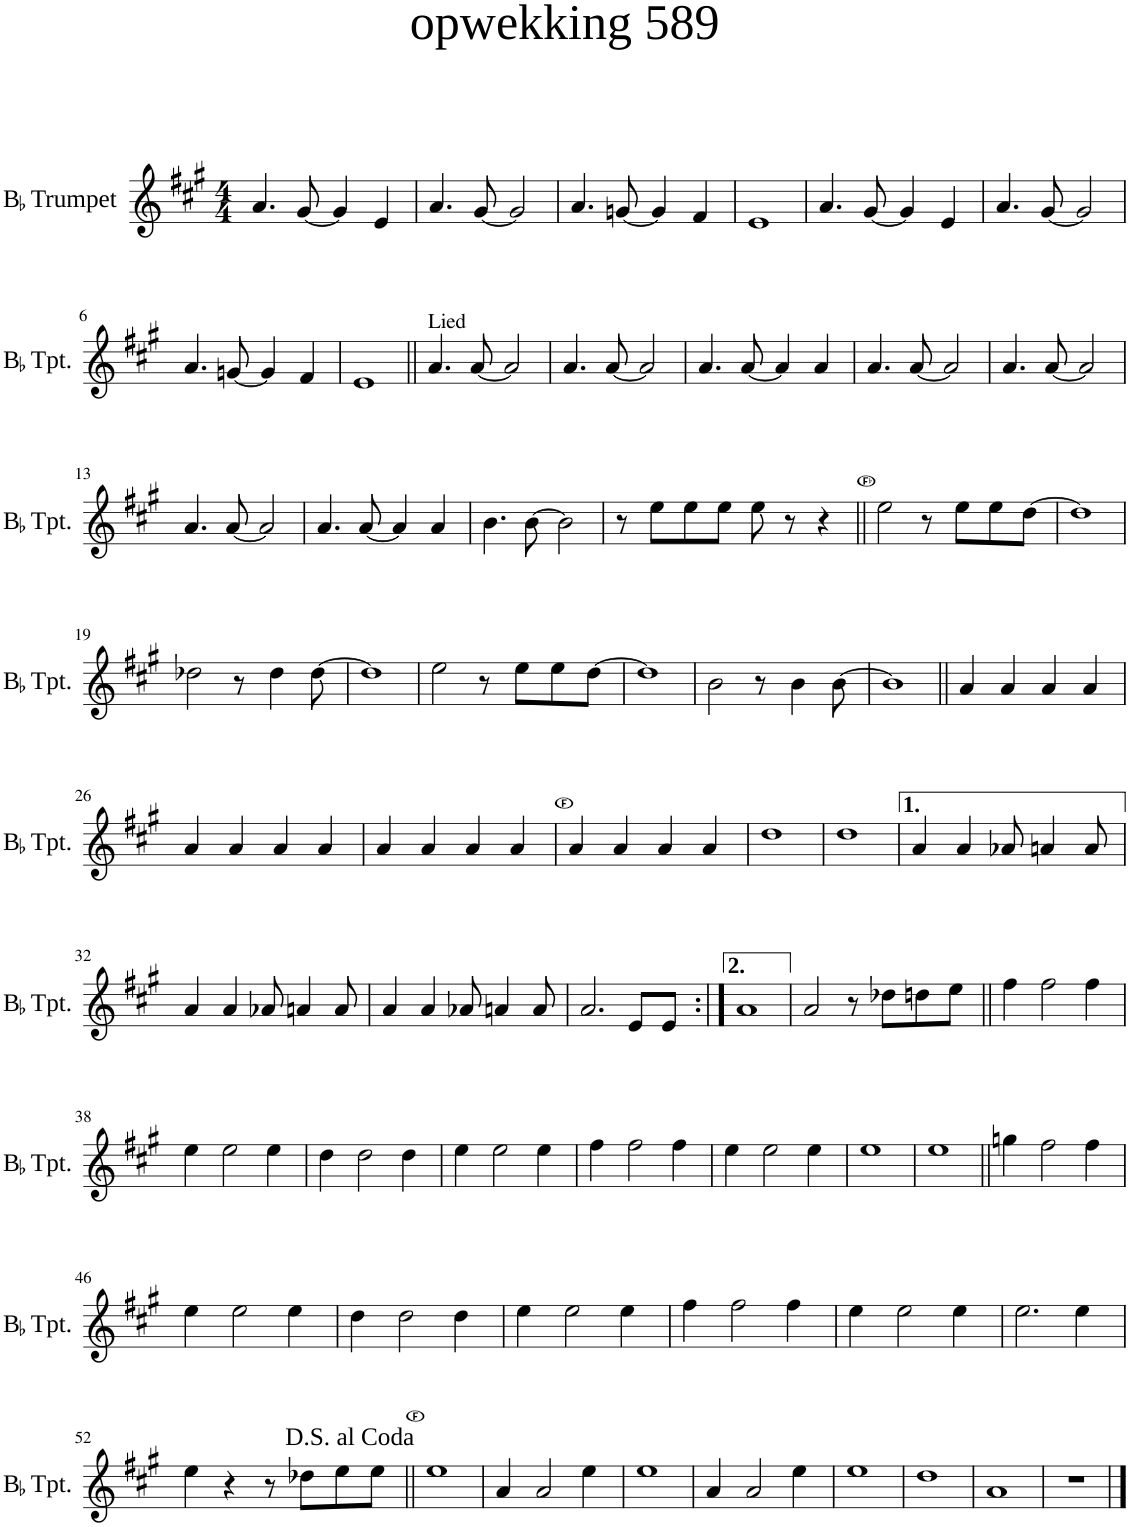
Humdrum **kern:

**kern
*part1
*staff1
*I"BaccidentalFlat Trumpet
*I'BaccidentalFlat Tpt.
*clefG2
*Trd1c2
*k[f#c#g#]
*M4/4
=
4.a/
[8g#/
4g#/]
4e/
=1
4.a/
[8g#/
2g#/]
=2
4.a/
[8gn/
4g/]
4f#/
=3
1e
=4
4.a/
[8g#/
4g#/]
4e/
=5
4.a/
[8g#/
2g#/]
!!LO:LB:g=z
=6
4.a/
[8gn/
4g/]
4f#/
=7
1e
=8||
!LO:TX:a:t=Lied
4.a/
[8a/
2a/]
=9
4.a/
[8a/
2a/]
=10
4.a/
[8a/
4a/]
4a/
=11
4.a/
[8a/
2a/]
=12
4.a/
[8a/
2a/]
!!LO:LB:g=z
=13
4.a/
[8a/
2a/]
=14
4.a/
[8a/
4a/]
4a/
=15
4.b\
[8b\
2b\]
=16
8r
8ee\L
8ee\
8ee\J
8ee\
8r
4r
=17||
2ee\
8r
8ee\L
8ee\
[8dd\J
=18
1dd]
!!LO:LB:g=z
=19
2dd-X\
8r
4dd-\
[8dd-\
=20
1dd-]
=21
2ee\
8r
8ee\L
8ee\
[8dd\J
=22
1dd]
=23
2b\
8r
4b\
[8b\
=24
1b]
=25||
4a/
4a/
4a/
4a/
!!LO:LB:g=z
=26
4a/
4a/
4a/
4a/
=27
4a/
4a/
4a/
4a/
=28
4a/
4a/
4a/
4a/
=29
1dd
=30
1dd
=31
4a/
4a/
8a-X/
4an/
8a/
!!LO:LB:g=z
=32
4a/
4a/
8a-X/
4an/
8a/
=33
4a/
4a/
8a-X/
4an/
8a/
=34
2.a/
8e/L
8e/J
=35:|!
1a
=36
2a/
8r
8dd-X\L
8ddn\
8ee\J
=37||
4ff#\
2ff#\
4ff#\
!!LO:LB:g=z
=38
4ee\
2ee\
4ee\
=39
4dd\
2dd\
4dd\
=40
4ee\
2ee\
4ee\
=41
4ff#\
2ff#\
4ff#\
=42
4ee\
2ee\
4ee\
=43
1ee
=44
1ee
=45||
4ggn\
2ff#\
4ff#\
!!LO:LB:g=z
=46
4ee\
2ee\
4ee\
=47
4dd\
2dd\
4dd\
=48
4ee\
2ee\
4ee\
=49
4ff#\
2ff#\
4ff#\
=50
4ee\
2ee\
4ee\
=51
2.ee\
4ee\
!!LO:LB:g=z
=52
4ee\
4r
8r
8dd-X\L
8ee\
8ee\J
!LO:TX:a:t=<font face="Times New Roman"/>D.S. al Coda
=53||
1ee
=54
4a/
2a/
4ee\
=55
1ee
=56
4a/
2a/
4ee\
=57
1ee
=58
1dd
=59
1a
=60
1r
==
*-
